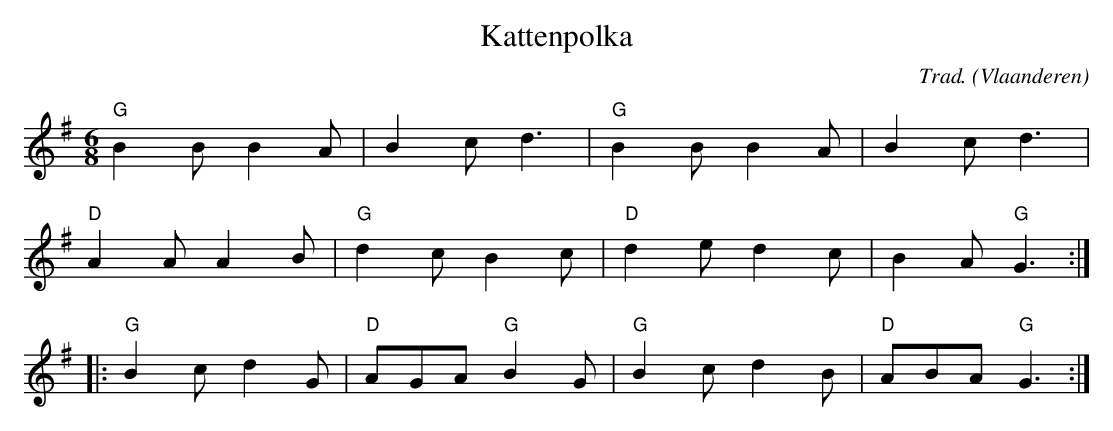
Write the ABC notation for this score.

X:1
T:Kattenpolka
C:Trad.
O:Vlaanderen
L:1/8
M:6/8
K:G
"G"B2 B B2 A | B2 c d3 | "G"B2 B B2 A | B2 c d3 |
"D"A2 A A2 B | "G"d2 c B2 c | "D"d2 e d2 c | B2 A "G"G3 :|
|: "G"B2 c d2 G | "D"AGA "G"B2 G | "G"B2 c d2 B | "D"ABA "G" G3 :|
